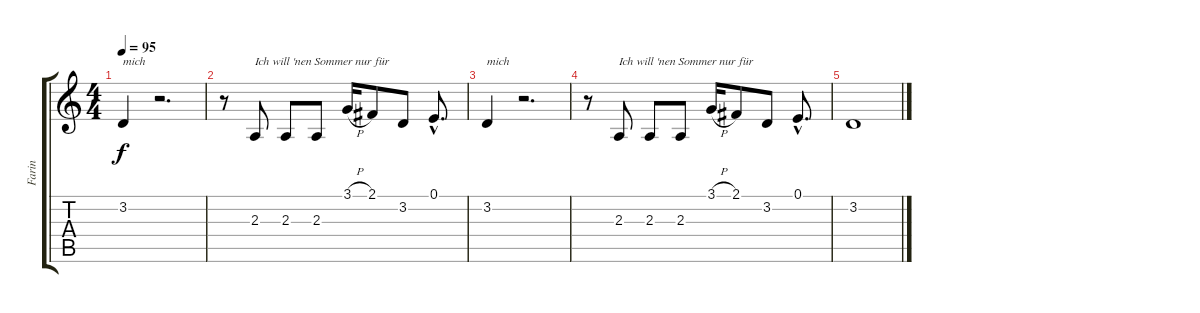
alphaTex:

\track ("Farin" "Farin") {instrument lead8bassandlead}
\staff {score tabs}
\tuning (E4 B3 G3 D3 A2 E2) {hide}
\ts (4 4)
\tempo 95
\clef g2
\ks c
3.2.4{txt "mich" dy f} r.2{d} |
r.8 2.3.8{txt "Ich will 'nen Sommer nur für "} 2.3.8 2.3.8 3.1{h}.16 2.1.8 3.2.8 0.1{hac}.8{d} |
3.2.4{txt "mich"} r.2{d} |
r.8 2.3.8{txt "Ich will 'nen Sommer nur für "} 2.3.8 2.3.8 3.1{h}.16 2.1.8 3.2.8 0.1{hac}.8{d} |
3.2.1{volume 0}
